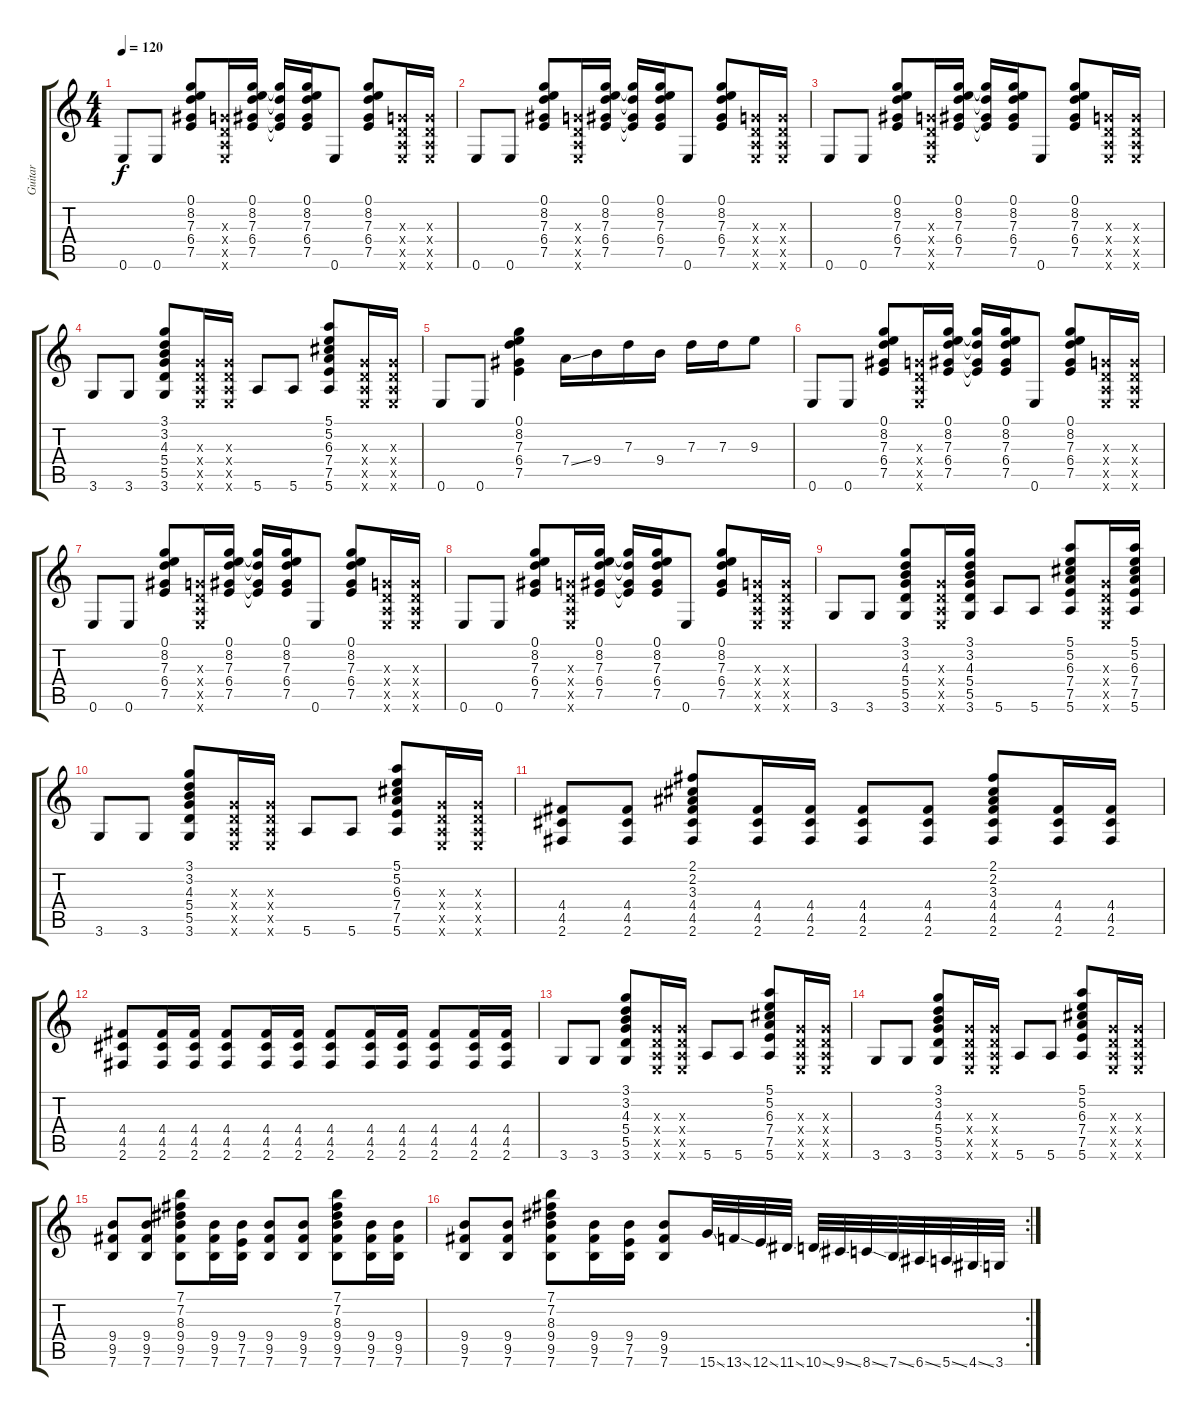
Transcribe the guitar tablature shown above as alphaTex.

\track ("Guitar" "Guitar") {instrument electricguitarclean}
\staff {score tabs}
\tuning (E4 B3 G3 D3 A2 E2) {hide}
\ts (4 4)
\tempo 120
\clef g2
\ks c
0.6.8{dy f} 0.6.8 (0.1 8.2 7.3 6.4 7.5).8 (0.3{x} 0.4{x} 0.5{x} 0.6{x}).16 (0.1 8.2 7.3 6.4 7.5).16 (8.2{t} 7.3{t} 6.4{t} 7.5{t}).16 (0.1 8.2 7.3 6.4 7.5).16 0.6.8 (0.1 8.2 7.3 6.4 7.5).8 (0.3{x} 0.4{x} 0.5{x} 0.6{x}).16 (0.3{x} 0.4{x} 0.5{x} 0.6{x}).16 |
0.6.8 0.6.8 (0.1 8.2 7.3 6.4 7.5).8 (0.3{x} 0.4{x} 0.5{x} 0.6{x}).16 (0.1 8.2 7.3 6.4 7.5).16 (8.2{t} 7.3{t} 6.4{t} 7.5{t}).16 (0.1 8.2 7.3 6.4 7.5).16 0.6.8 (0.1 8.2 7.3 6.4 7.5).8 (0.3{x} 0.4{x} 0.5{x} 0.6{x}).16 (0.3{x} 0.4{x} 0.5{x} 0.6{x}).16 |
0.6.8 0.6.8 (0.1 8.2 7.3 6.4 7.5).8 (0.3{x} 0.4{x} 0.5{x} 0.6{x}).16 (0.1 8.2 7.3 6.4 7.5).16 (8.2{t} 7.3{t} 6.4{t} 7.5{t}).16 (0.1 8.2 7.3 6.4 7.5).16 0.6.8 (0.1 8.2 7.3 6.4 7.5).8 (0.3{x} 0.4{x} 0.5{x} 0.6{x}).16 (0.3{x} 0.4{x} 0.5{x} 0.6{x}).16 |
3.6.8 3.6.8 (3.1 3.2 4.3 5.4 5.5 3.6).8 (0.3{x} 0.4{x} 0.5{x} 0.6{x}).16 (0.3{x} 0.4{x} 0.5{x} 0.6{x}).16 5.6.8 5.6.8 (5.1 5.2 6.3 7.4 7.5 5.6).8 (0.3{x} 0.4{x} 0.5{x} 0.6{x}).16 (0.3{x} 0.4{x} 0.5{x} 0.6{x}).16 |
0.6.8 0.6.8 (0.1 8.2 7.3 6.4 7.5).4 7.4{ss}.16 9.4.16 7.3.16 9.4.16 7.3.16 7.3.16 9.3.8 |
0.6.8 0.6.8 (0.1 8.2 7.3 6.4 7.5).8 (0.3{x} 0.4{x} 0.5{x} 0.6{x}).16 (0.1 8.2 7.3 6.4 7.5).16 (8.2{t} 7.3{t} 6.4{t} 7.5{t}).16 (0.1 8.2 7.3 6.4 7.5).16 0.6.8 (0.1 8.2 7.3 6.4 7.5).8 (0.3{x} 0.4{x} 0.5{x} 0.6{x}).16 (0.3{x} 0.4{x} 0.5{x} 0.6{x}).16 |
0.6.8 0.6.8 (0.1 8.2 7.3 6.4 7.5).8 (0.3{x} 0.4{x} 0.5{x} 0.6{x}).16 (0.1 8.2 7.3 6.4 7.5).16 (8.2{t} 7.3{t} 6.4{t} 7.5{t}).16 (0.1 8.2 7.3 6.4 7.5).16 0.6.8 (0.1 8.2 7.3 6.4 7.5).8 (0.3{x} 0.4{x} 0.5{x} 0.6{x}).16 (0.3{x} 0.4{x} 0.5{x} 0.6{x}).16 |
0.6.8 0.6.8 (0.1 8.2 7.3 6.4 7.5).8 (0.3{x} 0.4{x} 0.5{x} 0.6{x}).16 (0.1 8.2 7.3 6.4 7.5).16 (8.2{t} 7.3{t} 6.4{t} 7.5{t}).16 (0.1 8.2 7.3 6.4 7.5).16 0.6.8 (0.1 8.2 7.3 6.4 7.5).8 (0.3{x} 0.4{x} 0.5{x} 0.6{x}).16 (0.3{x} 0.4{x} 0.5{x} 0.6{x}).16 |
3.6.8 3.6.8 (3.1 3.2 4.3 5.4 5.5 3.6).8 (0.3{x} 0.4{x} 0.5{x} 0.6{x}).16 (3.1 3.2 4.3 5.4 5.5 3.6).16 5.6.8 5.6.8 (5.1 5.2 6.3 7.4 7.5 5.6).8 (0.3{x} 0.4{x} 0.5{x} 0.6{x}).16 (5.1 5.2 6.3 7.4 7.5 5.6).16 |
3.6.8 3.6.8 (3.1 3.2 4.3 5.4 5.5 3.6).8 (0.3{x} 0.4{x} 0.5{x} 0.6{x}).16 (0.3{x} 0.4{x} 0.5{x} 0.6{x}).16 5.6.8 5.6.8 (5.1 5.2 6.3 7.4 7.5 5.6).8 (0.3{x} 0.4{x} 0.5{x} 0.6{x}).16 (0.3{x} 0.4{x} 0.5{x} 0.6{x}).16 |
(4.4 4.5 2.6).8 (4.4 4.5 2.6).8 (2.1 2.2 3.3 4.4 4.5 2.6).8 (4.4 4.5 2.6).16 (4.4 4.5 2.6).16 (4.4 4.5 2.6).8 (4.4 4.5 2.6).8 (2.1 2.2 3.3 4.4 4.5 2.6).8 (4.4 4.5 2.6).16 (4.4 4.5 2.6).16 |
(4.4 4.5 2.6).8 (4.4 4.5 2.6).16 (4.4 4.5 2.6).16 (4.4 4.5 2.6).8 (4.4 4.5 2.6).16 (4.4 4.5 2.6).16 (4.4 4.5 2.6).8 (4.4 4.5 2.6).16 (4.4 4.5 2.6).16 (4.4 4.5 2.6).8 (4.4 4.5 2.6).16 (4.4 4.5 2.6).16 |
3.6.8 3.6.8 (3.1 3.2 4.3 5.4 5.5 3.6).8 (0.3{x} 0.4{x} 0.5{x} 0.6{x}).16 (0.3{x} 0.4{x} 0.5{x} 0.6{x}).16 5.6.8 5.6.8 (5.1 5.2 6.3 7.4 7.5 5.6).8 (0.3{x} 0.4{x} 0.5{x} 0.6{x}).16 (0.3{x} 0.4{x} 0.5{x} 0.6{x}).16 |
3.6.8 3.6.8 (3.1 3.2 4.3 5.4 5.5 3.6).8 (0.3{x} 0.4{x} 0.5{x} 0.6{x}).16 (0.3{x} 0.4{x} 0.5{x} 0.6{x}).16 5.6.8 5.6.8 (5.1 5.2 6.3 7.4 7.5 5.6).8 (0.3{x} 0.4{x} 0.5{x} 0.6{x}).16 (0.3{x} 0.4{x} 0.5{x} 0.6{x}).16 |
(9.4 9.5 7.6).8 (9.4 9.5 7.6).8 (7.1 7.2 8.3 9.4 9.5 7.6).8 (9.4 9.5 7.6).16 (9.4 7.5 7.6).16 (9.4 9.5 7.6).8 (9.4 9.5 7.6).8 (7.1 7.2 8.3 9.4 9.5 7.6).8 (9.4 9.5 7.6).16 (9.4 9.5 7.6).16 |
\rc 2
(9.4 9.5 7.6).8 (9.4 9.5 7.6).8 (7.1 7.2 8.3 9.4 9.5 7.6).8 (9.4 9.5 7.6).16 (9.4 7.5 7.6).16 (9.4 9.5 7.6).8 15.6{ss}.32 13.6{ss}.32 12.6{ss}.32 11.6{ss}.32 10.6{ss}.32 9.6{ss}.32 8.6{ss}.32 7.6{ss}.32 6.6{ss}.32 5.6{ss}.32 4.6{ss}.32 3.6.32
